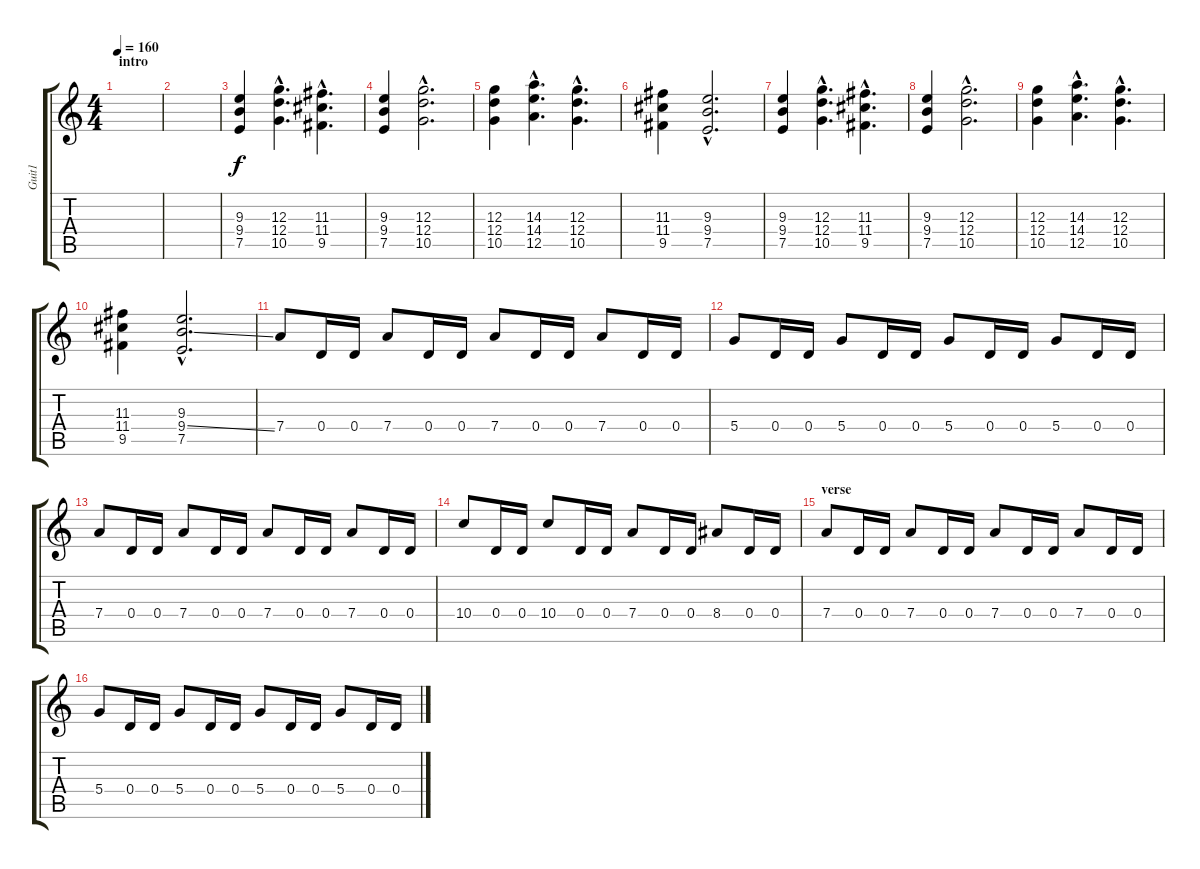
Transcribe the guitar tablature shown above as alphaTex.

\track ("Guit1" "Guit1") {instrument overdrivenguitar}
\staff {score tabs}
\tuning (E4 B3 G3 D3 A2 E2) {hide}
\ts (4 4)
\section ("" "intro")
\tempo 160
\clef g2
\ks c
|
|
(9.3 9.4 7.5).4 (12.3{hac} 12.4{hac} 10.5{hac}).4{d} (11.3{hac} 11.4{hac} 9.5{hac}).4{d} |
(9.3 9.4 7.5).4 (12.3{hac} 12.4{hac} 10.5{hac}).2{d} |
(12.3 12.4 10.5).4 (14.3{hac} 14.4{hac} 12.5{hac}).4{d} (12.3{hac} 12.4{hac} 10.5{hac}).4{d} |
(11.3 11.4 9.5).4 (9.3{hac} 9.4{hac} 7.5{hac}).2{d} |
(9.3 9.4 7.5).4 (12.3{hac} 12.4{hac} 10.5{hac}).4{d} (11.3{hac} 11.4{hac} 9.5{hac}).4{d} |
(9.3 9.4 7.5).4 (12.3{hac} 12.4{hac} 10.5{hac}).2{d} |
(12.3 12.4 10.5).4 (14.3{hac} 14.4{hac} 12.5{hac}).4{d} (12.3{hac} 12.4{hac} 10.5{hac}).4{d} |
(11.3 11.4 9.5).4 (9.3{hac} 9.4{ss hac} 7.5{hac}).2{d} |
7.4.8 0.4.16 0.4.16 7.4.8 0.4.16 0.4.16 7.4.8 0.4.16 0.4.16 7.4.8 0.4.16 0.4.16 |
5.4.8 0.4.16 0.4.16 5.4.8 0.4.16 0.4.16 5.4.8 0.4.16 0.4.16 5.4.8 0.4.16 0.4.16 |
7.4.8 0.4.16 0.4.16 7.4.8 0.4.16 0.4.16 7.4.8 0.4.16 0.4.16 7.4.8 0.4.16 0.4.16 |
10.4.8 0.4.16 0.4.16 10.4.8 0.4.16 0.4.16 7.4.8 0.4.16 0.4.16 8.4.8 0.4.16 0.4.16 |
\section ("" "verse")
7.4.8 0.4.16 0.4.16 7.4.8 0.4.16 0.4.16 7.4.8 0.4.16 0.4.16 7.4.8 0.4.16 0.4.16 |
5.4.8 0.4.16 0.4.16 5.4.8 0.4.16 0.4.16 5.4.8 0.4.16 0.4.16 5.4.8 0.4.16 0.4.16
